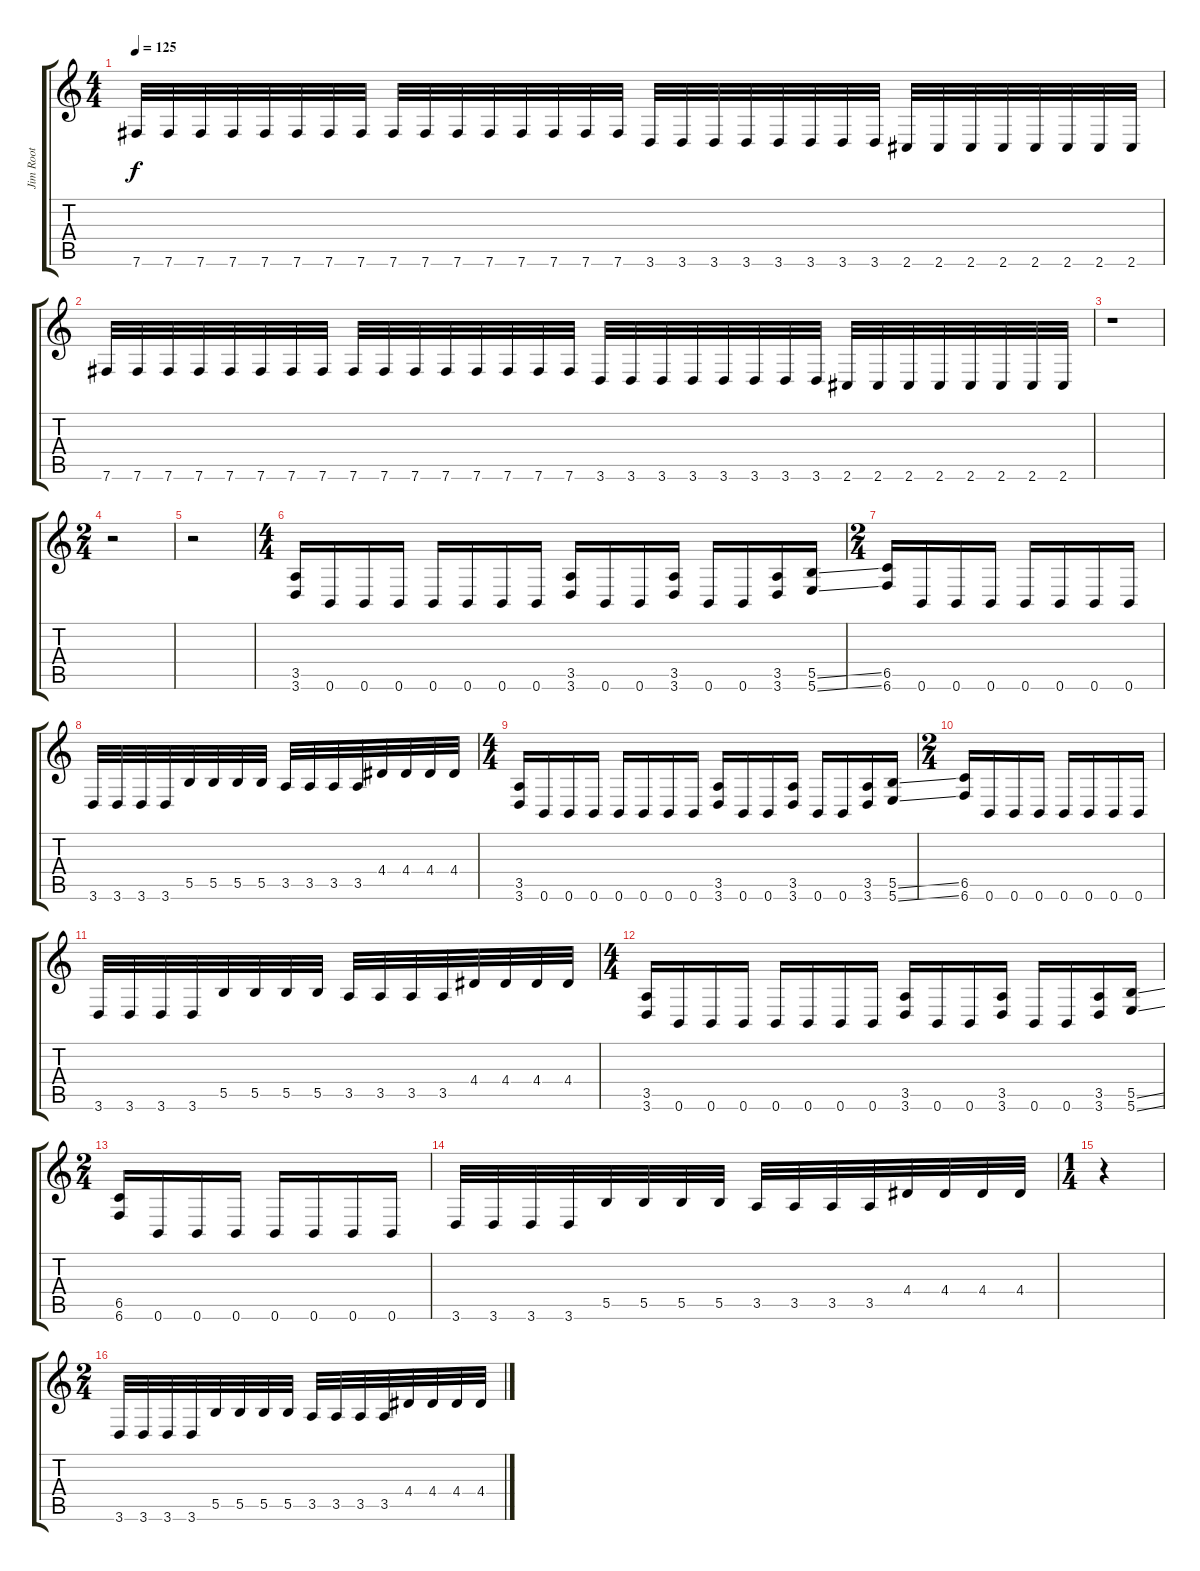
\track ("Jim Root" "Jim Root") {instrument distortionguitar}
\staff {score tabs}
\tuning (Db4 Ab3 E3 B2 Gb2 B1) {hide}
\ts (4 4)
\tempo 125
\clef g2
\ks c
7.6.32{dy f} 7.6.32 7.6.32 7.6.32 7.6.32 7.6.32 7.6.32 7.6.32 7.6.32 7.6.32 7.6.32 7.6.32 7.6.32 7.6.32 7.6.32 7.6.32 3.6.32 3.6.32 3.6.32 3.6.32 3.6.32 3.6.32 3.6.32 3.6.32 2.6.32 2.6.32 2.6.32 2.6.32 2.6.32 2.6.32 2.6.32 2.6.32 |
7.6.32 7.6.32 7.6.32 7.6.32 7.6.32 7.6.32 7.6.32 7.6.32 7.6.32 7.6.32 7.6.32 7.6.32 7.6.32 7.6.32 7.6.32 7.6.32 3.6.32 3.6.32 3.6.32 3.6.32 3.6.32 3.6.32 3.6.32 3.6.32 2.6.32 2.6.32 2.6.32 2.6.32 2.6.32 2.6.32 2.6.32 2.6.32 |
r.1 |
\ts (2 4)
r.2 |
r.2 |
\ts (4 4)
(3.5 3.6).16 0.6.16 0.6.16 0.6.16 0.6.16 0.6.16 0.6.16 0.6.16 (3.5 3.6).16 0.6.16 0.6.16 (3.5 3.6).16 0.6.16 0.6.16 (3.5 3.6).16 (5.5{ss} 5.6{ss}).16 |
\ts (2 4)
(6.5 6.6).16 0.6.16 0.6.16 0.6.16 0.6.16 0.6.16 0.6.16 0.6.16 |
3.6.32 3.6.32 3.6.32 3.6.32 5.5.32 5.5.32 5.5.32 5.5.32 3.5.32 3.5.32 3.5.32 3.5.32 4.4.32 4.4.32 4.4.32 4.4.32 |
\ts (4 4)
(3.5 3.6).16 0.6.16 0.6.16 0.6.16 0.6.16 0.6.16 0.6.16 0.6.16 (3.5 3.6).16 0.6.16 0.6.16 (3.5 3.6).16 0.6.16 0.6.16 (3.5 3.6).16 (5.5{ss} 5.6{ss}).16 |
\ts (2 4)
(6.5 6.6).16 0.6.16 0.6.16 0.6.16 0.6.16 0.6.16 0.6.16 0.6.16 |
3.6.32 3.6.32 3.6.32 3.6.32 5.5.32 5.5.32 5.5.32 5.5.32 3.5.32 3.5.32 3.5.32 3.5.32 4.4.32 4.4.32 4.4.32 4.4.32 |
\ts (4 4)
(3.5 3.6).16 0.6.16 0.6.16 0.6.16 0.6.16 0.6.16 0.6.16 0.6.16 (3.5 3.6).16 0.6.16 0.6.16 (3.5 3.6).16 0.6.16 0.6.16 (3.5 3.6).16 (5.5{ss} 5.6{ss}).16 |
\ts (2 4)
(6.5 6.6).16 0.6.16 0.6.16 0.6.16 0.6.16 0.6.16 0.6.16 0.6.16 |
3.6.32 3.6.32 3.6.32 3.6.32 5.5.32 5.5.32 5.5.32 5.5.32 3.5.32 3.5.32 3.5.32 3.5.32 4.4.32 4.4.32 4.4.32 4.4.32 |
\ts (1 4)
r.4 |
\ts (2 4)
3.6.32 3.6.32 3.6.32 3.6.32 5.5.32 5.5.32 5.5.32 5.5.32 3.5.32 3.5.32 3.5.32 3.5.32 4.4.32 4.4.32 4.4.32 4.4.32
